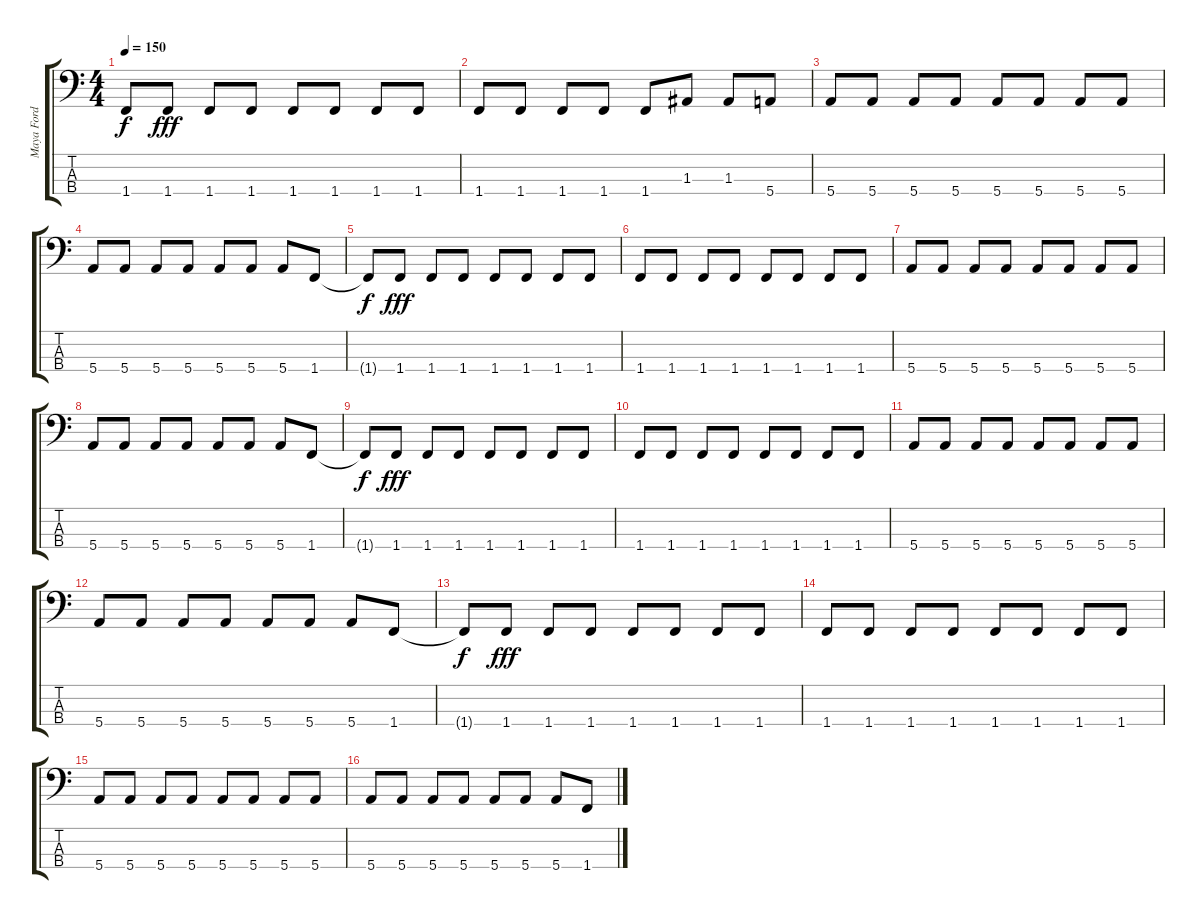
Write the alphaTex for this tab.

\track ("Maya Ford" "Maya Ford") {instrument electricbassfinger}
\staff {score tabs}
\tuning (G2 D2 A1 E1) {hide}
\ts (4 4)
\tempo 150
\clef f4
\ks c
1.4{t}.8{dy f} 1.4.8{dy fff} 1.4.8 1.4.8 1.4.8 1.4.8 1.4.8 1.4.8 |
1.4.8 1.4.8 1.4.8 1.4.8 1.4.8 1.3.8 1.3.8 5.4.8 |
5.4.8 5.4.8 5.4.8 5.4.8 5.4.8 5.4.8 5.4.8 5.4.8 |
5.4.8 5.4.8 5.4.8 5.4.8 5.4.8 5.4.8 5.4.8 1.4.8 |
1.4{t}.8{dy f} 1.4.8{dy fff} 1.4.8 1.4.8 1.4.8 1.4.8 1.4.8 1.4.8 |
1.4.8 1.4.8 1.4.8 1.4.8 1.4.8 1.4.8 1.4.8 1.4.8 |
5.4.8 5.4.8 5.4.8 5.4.8 5.4.8 5.4.8 5.4.8 5.4.8 |
5.4.8 5.4.8 5.4.8 5.4.8 5.4.8 5.4.8 5.4.8 1.4.8 |
1.4{t}.8{dy f} 1.4.8{dy fff} 1.4.8 1.4.8 1.4.8 1.4.8 1.4.8 1.4.8 |
1.4.8 1.4.8 1.4.8 1.4.8 1.4.8 1.4.8 1.4.8 1.4.8 |
5.4.8 5.4.8 5.4.8 5.4.8 5.4.8 5.4.8 5.4.8 5.4.8 |
5.4.8 5.4.8 5.4.8 5.4.8 5.4.8 5.4.8 5.4.8 1.4.8 |
1.4{t}.8{dy f} 1.4.8{dy fff} 1.4.8 1.4.8 1.4.8 1.4.8 1.4.8 1.4.8 |
1.4.8 1.4.8 1.4.8 1.4.8 1.4.8 1.4.8 1.4.8 1.4.8 |
5.4.8 5.4.8 5.4.8 5.4.8 5.4.8 5.4.8 5.4.8 5.4.8 |
5.4.8 5.4.8 5.4.8 5.4.8 5.4.8 5.4.8 5.4.8 1.4.8
